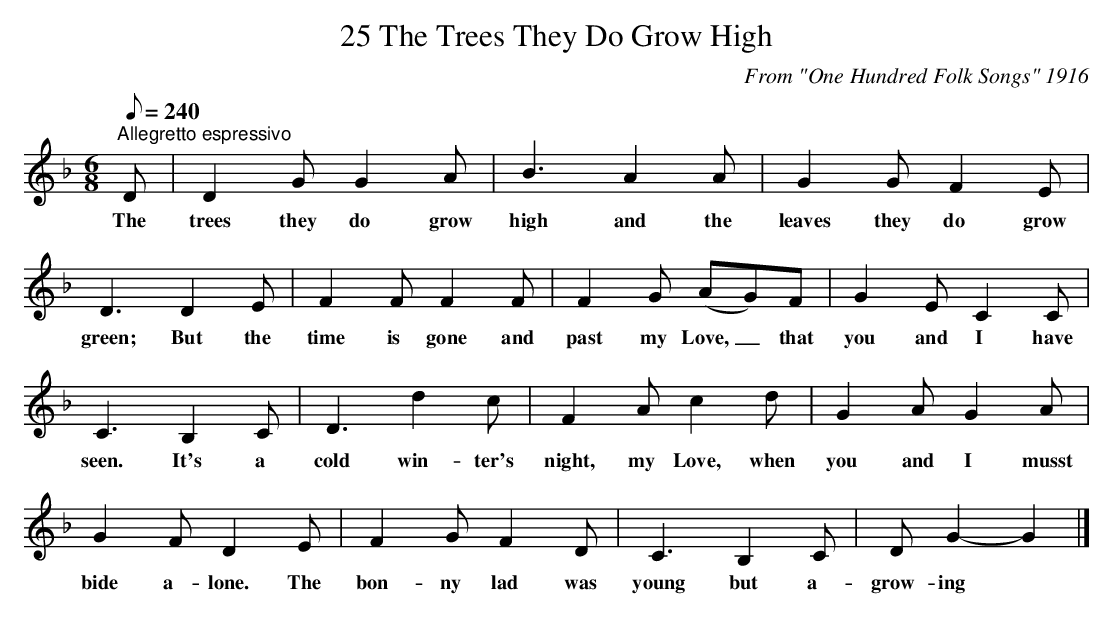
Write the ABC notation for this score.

X:1
T:25 The Trees They Do Grow High
C:From "One Hundred Folk Songs" 1916
Q:1/8=240
L:1/8
M:6/8
K:Gdor
"^Allegretto espressivo" D | D2 G G2 A | B3 A2 A | G2 G F2 E |$ D3 D2 E | F2 F F2 F | F2 G (AG)F |
w: The|trees they do grow|high and the|leaves they do grow|green; But the|time is gone and|past my Love, _ that|
G2 E C2 C |$ C3 B,2 C | D3 d2 c | F2 A c2 d | G2 A G2 A |$ G2 F D2 E | F2 G F2 D | C3 B,2 C |
w: you and I have|seen. It's a|cold win- ter's|night, my Love, when|you and I musst|bide a- lone. The|bon- ny lad was|young but a-|
D G2- G2 |]
w: grow- ing *|
